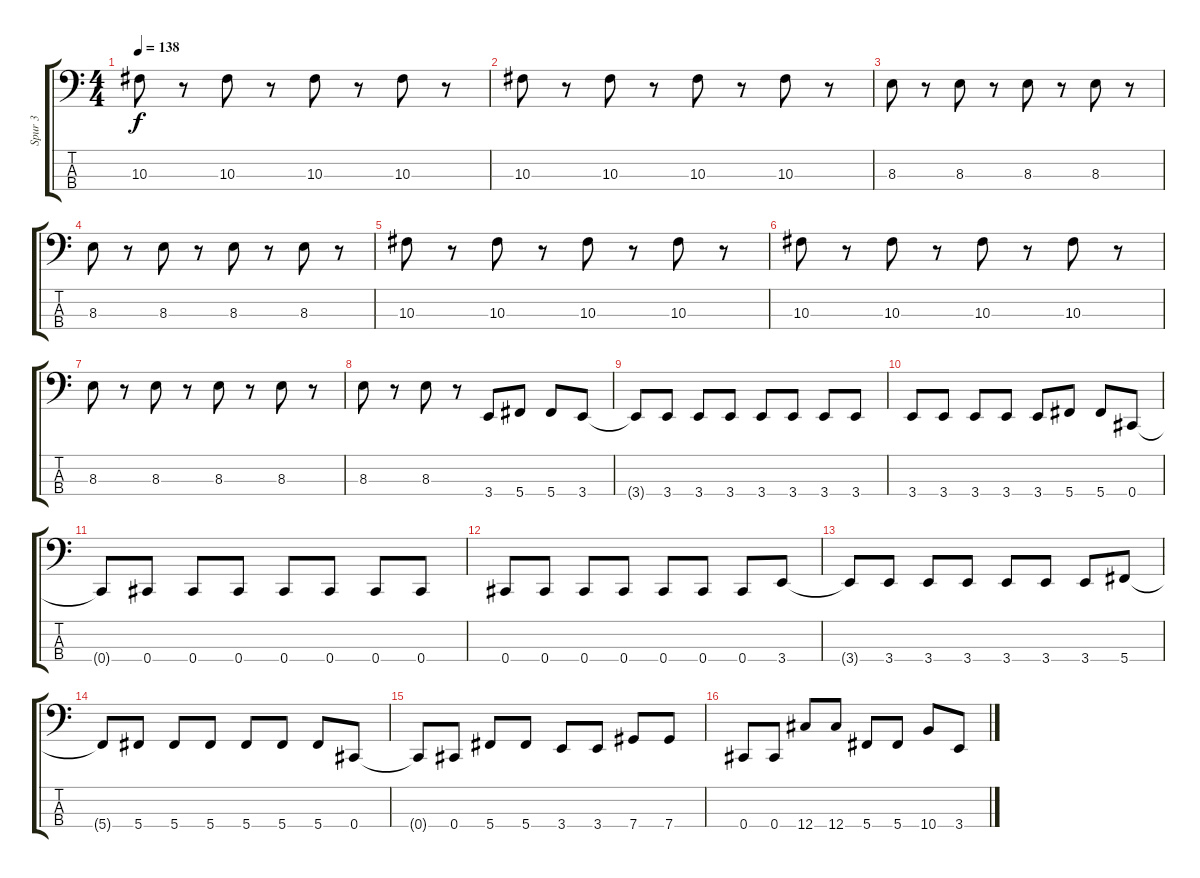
\track ("Spur 3" "Spur 3") {instrument synthbass2}
\staff {score tabs}
\tuning (Gb2 Db2 Ab1 Db1) {hide}
\ts (4 4)
\tempo 138
\clef f4
\ks c
10.3.8{dy f} r.8 10.3.8 r.8 10.3.8 r.8 10.3.8 r.8 |
10.3.8 r.8 10.3.8 r.8 10.3.8 r.8 10.3.8 r.8 |
8.3.8 r.8 8.3.8 r.8 8.3.8 r.8 8.3.8 r.8 |
8.3.8 r.8 8.3.8 r.8 8.3.8 r.8 8.3.8 r.8 |
10.3.8 r.8 10.3.8 r.8 10.3.8 r.8 10.3.8 r.8 |
10.3.8 r.8 10.3.8 r.8 10.3.8 r.8 10.3.8 r.8 |
8.3.8 r.8 8.3.8 r.8 8.3.8 r.8 8.3.8 r.8 |
8.3.8 r.8 8.3.8 r.8 3.4.8 5.4.8 5.4.8 3.4.8 |
3.4{t}.8 3.4.8 3.4.8 3.4.8 3.4.8 3.4.8 3.4.8 3.4.8 |
3.4.8 3.4.8 3.4.8 3.4.8 3.4.8 5.4.8 5.4.8 0.4.8 |
0.4{t}.8 0.4.8 0.4.8 0.4.8 0.4.8 0.4.8 0.4.8 0.4.8 |
0.4.8 0.4.8 0.4.8 0.4.8 0.4.8 0.4.8 0.4.8 3.4.8 |
3.4{t}.8 3.4.8 3.4.8 3.4.8 3.4.8 3.4.8 3.4.8 5.4.8 |
5.4{t}.8 5.4.8 5.4.8 5.4.8 5.4.8 5.4.8 5.4.8 0.4.8 |
0.4{t}.8 0.4.8 5.4.8 5.4.8 3.4.8 3.4.8 7.4.8 7.4.8 |
0.4.8 0.4.8 12.4.8 12.4.8 5.4.8 5.4.8 10.4.8 3.4.8
